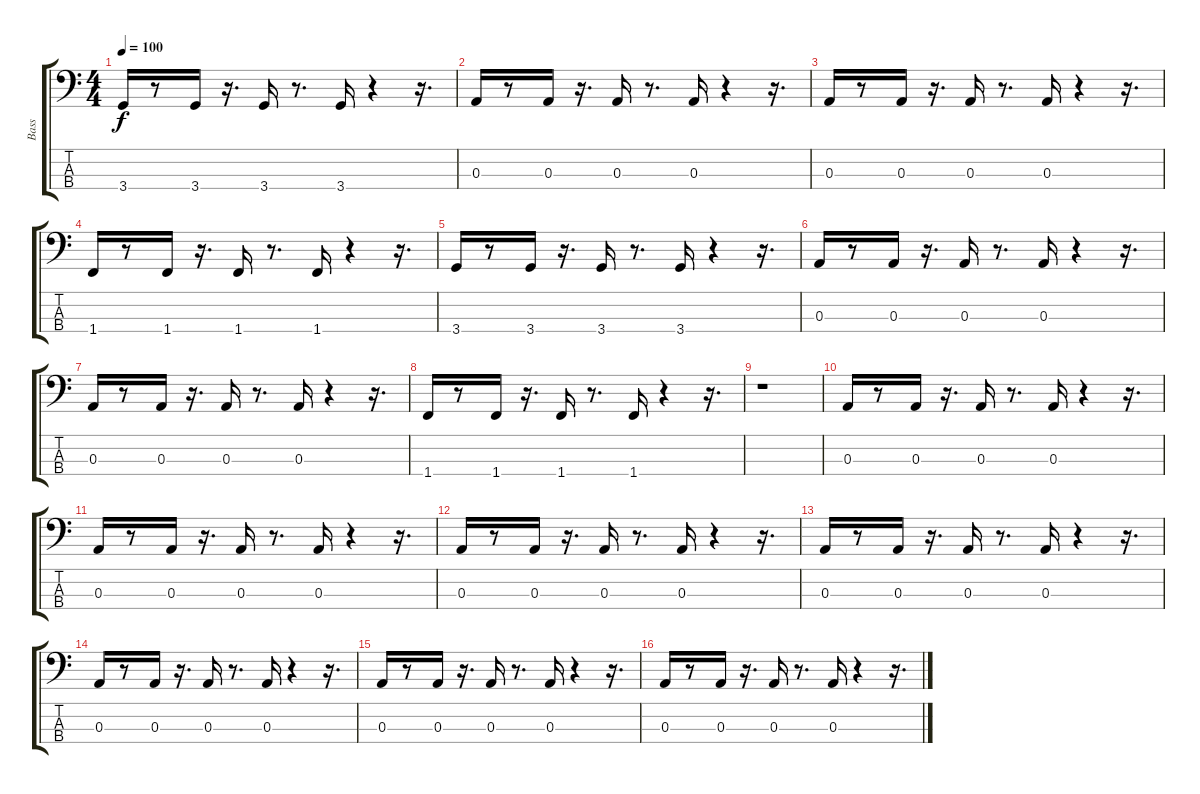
\track ("Bass" "Bass") {instrument fretlessbass}
\staff {score tabs}
\tuning (G2 D2 A1 E1) {hide}
\ts (4 4)
\tempo 100
\clef f4
\ks c
3.4.16{dy f} r.8 3.4.16 r.16{d} 3.4.16 r.8{d} 3.4.16 r.4 r.16{d} |
0.3.16 r.8 0.3.16 r.16{d} 0.3.16 r.8{d} 0.3.16 r.4 r.16{d} |
0.3.16 r.8 0.3.16 r.16{d} 0.3.16 r.8{d} 0.3.16 r.4 r.16{d} |
1.4.16 r.8 1.4.16 r.16{d} 1.4.16 r.8{d} 1.4.16 r.4 r.16{d} |
3.4.16 r.8 3.4.16 r.16{d} 3.4.16 r.8{d} 3.4.16 r.4 r.16{d} |
0.3.16 r.8 0.3.16 r.16{d} 0.3.16 r.8{d} 0.3.16 r.4 r.16{d} |
0.3.16 r.8 0.3.16 r.16{d} 0.3.16 r.8{d} 0.3.16 r.4 r.16{d} |
1.4.16 r.8 1.4.16 r.16{d} 1.4.16 r.8{d} 1.4.16 r.4 r.16{d} |
r.1 |
0.3.16 r.8 0.3.16 r.16{d} 0.3.16 r.8{d} 0.3.16 r.4 r.16{d} |
0.3.16 r.8 0.3.16 r.16{d} 0.3.16 r.8{d} 0.3.16 r.4 r.16{d} |
0.3.16 r.8 0.3.16 r.16{d} 0.3.16 r.8{d} 0.3.16 r.4 r.16{d} |
0.3.16 r.8 0.3.16 r.16{d} 0.3.16 r.8{d} 0.3.16 r.4 r.16{d} |
0.3.16 r.8 0.3.16 r.16{d} 0.3.16 r.8{d} 0.3.16 r.4 r.16{d} |
0.3.16 r.8 0.3.16 r.16{d} 0.3.16 r.8{d} 0.3.16 r.4 r.16{d} |
0.3.16 r.8 0.3.16 r.16{d} 0.3.16 r.8{d} 0.3.16 r.4 r.16{d}
